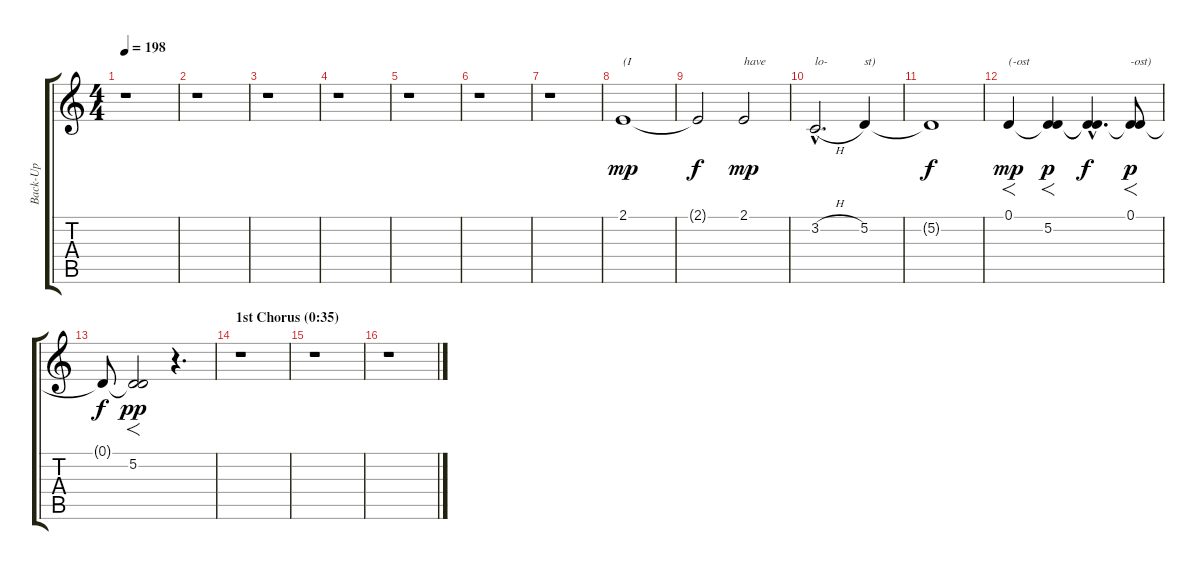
\track ("Back-Up" "Back-Up") {instrument viola}
\staff {score tabs}
\tuning (D4 A3 F3 C3 G2 C2) {hide}
\ts (4 4)
\tempo 198
\clef g2
\ks c
r.1{dy mp} |
r.1 |
r.1 |
r.1 |
r.1 |
r.1 |
r.1 |
2.1.1{txt "(I"} |
2.1{t}.2{dy f} 2.1.2{txt "have" dy mp} |
3.2{h hac}.2{d txt "lo-"} 5.2.4{txt "st)"} |
5.2{t}.1{dy f} |
0.1.4{f txt "(-ost" dy mp} (0.1{t} 5.2).4{f dy p} (0.1{hac t} 5.2{hac t}).4{d dy f} (0.1 5.2{t}).8{f txt "-ost)" dy p} |
0.1{t}.8{dy f} (0.1{t} 5.2).2{f dy pp} r.4{d} |
\section ("" "1st Chorus (0:35)")
r.1 |
r.1 |
r.1
